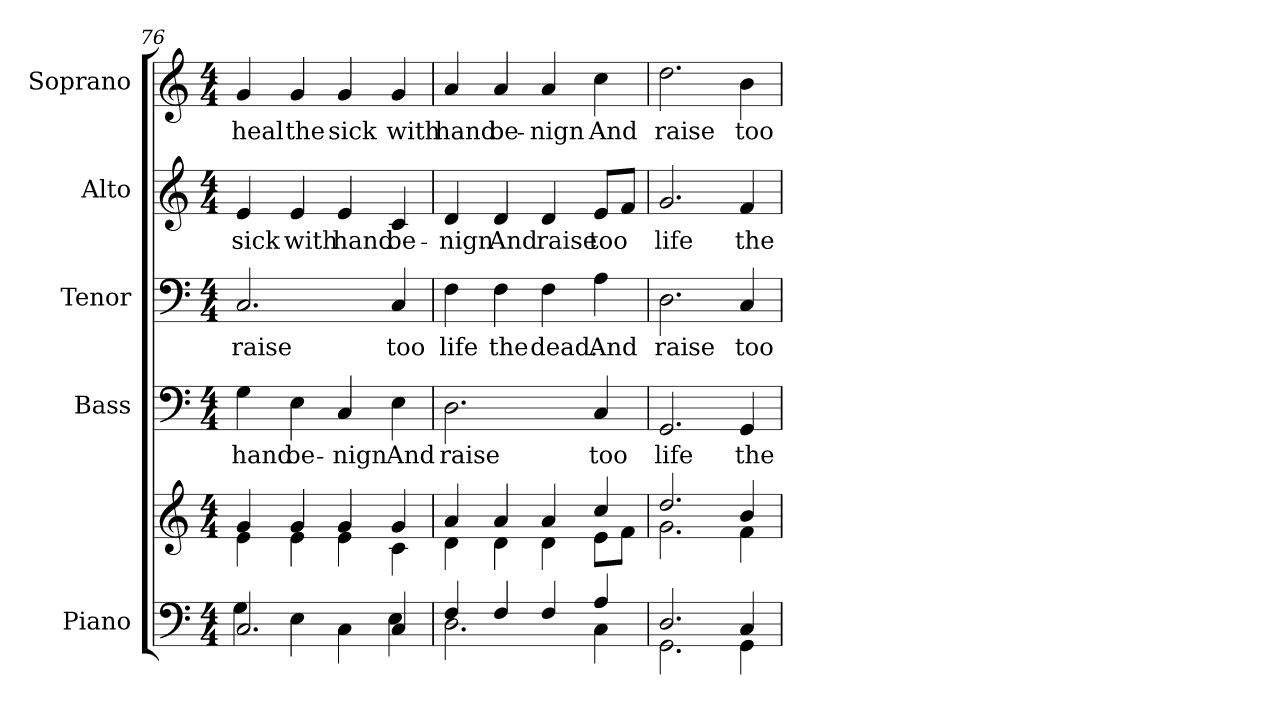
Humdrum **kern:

**kern	**kern	**kern	**text	**kern	**text	**kern	**text	**kern	**text
*part5	*part5	*part4	*part4	*part3	*part3	*part2	*part2	*part1	*part1
*staff6	*staff5	*staff4	*staff4	*staff3	*staff3	*staff2	*staff2	*staff1	*staff1
*I"Piano	*	*I"Bass	*	*I"Tenor	*	*I"Alto	*	*I"Soprano	*
*I'Pno.	*	*I'B.	*	*I'T.	*	*I'A.	*	*I'S.	*
*clefF4	*clefG2	*clefF4	*	*clefF4	*	*clefG2	*	*clefG2	*
*k[]	*k[]	*k[]	*	*k[]	*	*k[]	*	*k[]	*
*C:	*C:	*C:	*	*C:	*	*C:	*	*C:	*
*M4/4	*M4/4	*M4/4	*	*M4/4	*	*M4/4	*	*M4/4	*
=76	=76	=76	=76	=76	=76	=76	=76	=76	=76
*^	*^	*	*	*	*	*	*	*	*
!	!	!	!	!	!LO:LY:b:color=#000000	!	!	!	!	!	!
!	!	!	!	!	!	!	!LO:LY:b:color=#000000	!	!	!	!
!	!	!	!	!	!	!	!	!	!LO:LY:b:color=#000000	!	!
!	!	!	!	!	!	!	!	!	!	!	!LO:LY:b:color=#000000
2.Ci/	4Gi\	4gi/	4ei\	4Gi\	hand	2.Ci/	raise	4ei/	sick	4gi/	heal
!	!	!	!	!	!LO:LY:b:color=#000000	!	!	!	!	!	!
!	!	!	!	!	!	!	!	!	!LO:LY:b:color=#000000	!	!
!	!	!	!	!	!	!	!	!	!	!	!LO:LY:b:color=#000000
.	4Ei\	4gi/	4ei\	4Ei\	be-	.	.	4ei/	with	4gi/	the
!	!	!	!	!	!LO:LY:b:color=#000000	!	!	!	!	!	!
!	!	!	!	!	!	!	!	!	!LO:LY:b:color=#000000	!	!
!	!	!	!	!	!	!	!	!	!	!	!LO:LY:b:color=#000000
.	4Ci\	4gi/	4ei\	4Ci/	-nign	.	.	4ei/	hand	4gi/	sick
!	!	!	!	!	!LO:LY:b:color=#000000	!	!	!	!	!	!
!	!	!	!	!	!	!	!LO:LY:b:color=#000000	!	!	!	!
!	!	!	!	!	!	!	!	!	!LO:LY:b:color=#000000	!	!
!	!	!	!	!	!	!	!	!	!	!	!LO:LY:b:color=#000000
4Ci/	4Ei\	4gi/	4ci\	4Ei\	And	4Ci/	too	4ci/	be-	4gi/	with
!!LO:PB:g=z
=77	=77	=77	=77	=77	=77	=77	=77	=77	=77	=77	=77
!	!	!	!	!	!LO:LY:b:color=#000000	!	!	!	!	!	!
!	!	!	!	!	!	!	!LO:LY:b:color=#000000	!	!	!	!
!	!	!	!	!	!	!	!	!	!LO:LY:b:color=#000000	!	!
!	!	!	!	!	!	!	!	!	!	!	!LO:LY:b:color=#000000
4Fi/	2.Di\	4ai/	4di\	2.Di\	raise	4Fi\	life	4di/	-nign	4ai/	hand
!	!	!	!	!	!	!	!LO:LY:b:color=#000000	!	!	!	!
!	!	!	!	!	!	!	!	!	!LO:LY:b:color=#000000	!	!
!	!	!	!	!	!	!	!	!	!	!	!LO:LY:b:color=#000000
4Fi/	.	4ai/	4di\	.	.	4Fi\	the	4di/	And	4ai/	be-
!	!	!	!	!	!	!	!LO:LY:b:color=#000000	!	!	!	!
!	!	!	!	!	!	!	!	!	!LO:LY:b:color=#000000	!	!
!	!	!	!	!	!	!	!	!	!	!	!LO:LY:b:color=#000000
4Fi/	.	4ai/	4di\	.	.	4Fi\	dead.	4di/	raise	4ai/	-nign
!	!	!	!	!	!LO:LY:b:color=#000000	!	!	!	!	!	!
!	!	!	!	!	!	!	!LO:LY:b:color=#000000	!	!	!	!
!	!	!	!	!	!	!	!	!	!LO:LY:b:color=#000000	!	!
!	!	!	!	!	!	!	!	!	!	!	!LO:LY:b:color=#000000
4Ai/	4Ci\	4cci/	8ei\L	4Ci/	too	4Ai\	And	8ei/L	too	4cci\	And
.	.	.	8fi\J	.	.	.	.	8fi/J	.	.	.
=78	=78	=78	=78	=78	=78	=78	=78	=78	=78	=78	=78
!	!	!	!	!	!LO:LY:b:color=#000000	!	!	!	!	!	!
!	!	!	!	!	!	!	!LO:LY:b:color=#000000	!	!	!	!
!	!	!	!	!	!	!	!	!	!LO:LY:b:color=#000000	!	!
!	!	!	!	!	!	!	!	!	!	!	!LO:LY:b:color=#000000
2.Di/	2.GGi\	2.ddi/	2.gi\	2.GGi/	life	2.Di\	raise	2.gi/	life	2.ddi\	raise
!	!	!	!	!	!LO:LY:b:color=#000000	!	!	!	!	!	!
!	!	!	!	!	!	!	!LO:LY:b:color=#000000	!	!	!	!
!	!	!	!	!	!	!	!	!	!LO:LY:b:color=#000000	!	!
!	!	!	!	!	!	!	!	!	!	!	!LO:LY:b:color=#000000
4Ci/	4GGi\	4bi/	4fi\	4GGi/	the	4Ci/	too	4fi/	the	4bi\	too
*v	*v	*	*	*	*	*	*	*	*	*	*
*	*v	*v	*	*	*	*	*	*	*	*
=	=	=	=	=	=	=	=	=	=
*-	*-	*-	*-	*-	*-	*-	*-	*-	*-
